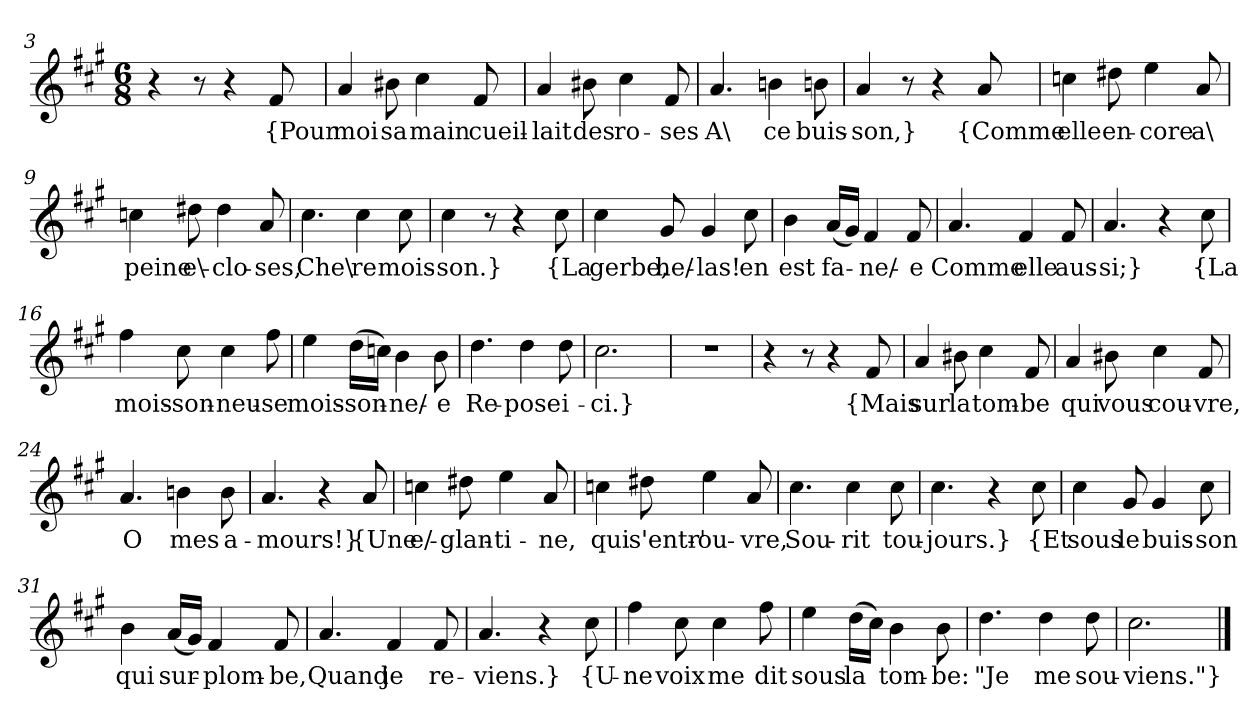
**kern	**text
*part1	*part1
*staff1	*staff1
*clefG2	*
*k[f#c#g#]	*
*M6/8	*
=3	=3
4r	.
8r	.
4r	.
8f#	{Pour
=4	=4
4a	moi
8b#X	sa
4cc#	main
8f#	cueil-
=5	=5
4a	-lait
8b#X	des
4cc#	ro-
8f#	-ses
=6	=6
4.a	A\
4bn	ce
8bn	buis-
=7	=7
4a	-son,}
8r	.
4r	.
8a	{Comme
=8	=8
4ccn	elle
8dd#X	en-
4ee	-core
8a	a\
=9	=9
4ccn	peine
8dd#X	e\-
4dd#	-clo-
8a	-ses,
=10	=10
4.cc#	Che\
4cc#	-re
8cc#	mois-
=11	=11
4cc#	-son.}
8r	.
4r	.
8cc#	{La
=12	=12
4cc#	gerbe,
8g#	he/-
4g#	-las!
8cc#	en
=13	=13
4b	est
(16a/LL	fa-
16g#/JJ)	.
4f#	-ne/-
8f#	-e
=14	=14
4.a	Comme
4f#	elle
8f#	aus-
=15	=15
4.a	-si;}
4r	.
8cc#	{La
=16	=16
4ff#	mois-
8cc#	-son-
4cc#	-neu-
8ff#	-se
=17	=17
4ee	mois-
(16dd\LL	son-
16ccn\JJ)	.
4b	-ne/-
8b	-e
=18	=18
4.dd	Re-
4dd	-pose
8dd	i-
=19	=19
2.cc#	-ci.}
=20	=20
2.r	.
=21	=21
4r	.
8r	.
4r	.
8f#	{Mais
=22	=22
4a	sur
8b#X	la
4cc#	tom-
8f#	-be
=23	=23
4a	qui
8b#X	vous
4cc#	cou-
8f#	-vre,
=24	=24
4.a	O
4bn	mes
8b	a-
=25	=25
4.a	-mours!}
4r	.
8a	{Une
=26	=26
4ccn	e/-
8dd#X	-glan-
4ee	-ti-
8a	-ne,
=27	=27
4ccn	qui
8dd#X	s'entr'-
4ee	-ou-
8a	-vre,
=28	=28
4.cc#	Sou-
4cc#	-rit
8cc#	tou-
=29	=29
4.cc#	-jours.}
4r	.
8cc#	{Et
=30	=30
4cc#	sous
8g#	le
4g#	buis-
8cc#	-son
=31	=31
4b	qui
(16a/LL	sur-
16g#/JJ)	.
4f#	-plom-
8f#	-be,
=32	=32
4.a	Quand
4f#	je
8f#	re-
=33	=33
4.a	-viens.}
4r	.
8cc#	{U-
=34	=34
4ff#	-ne
8cc#	voix
4cc#	me
8ff#	dit
=35	=35
4ee	sous
(16dd\LL	la
16cc#\JJ)	.
4b	tom-
8b	-be:
=36	=36
4.dd	"Je
4dd	me
8dd	sou-
=37	=37
2.cc#	viens."}
==	==
*-	*-
